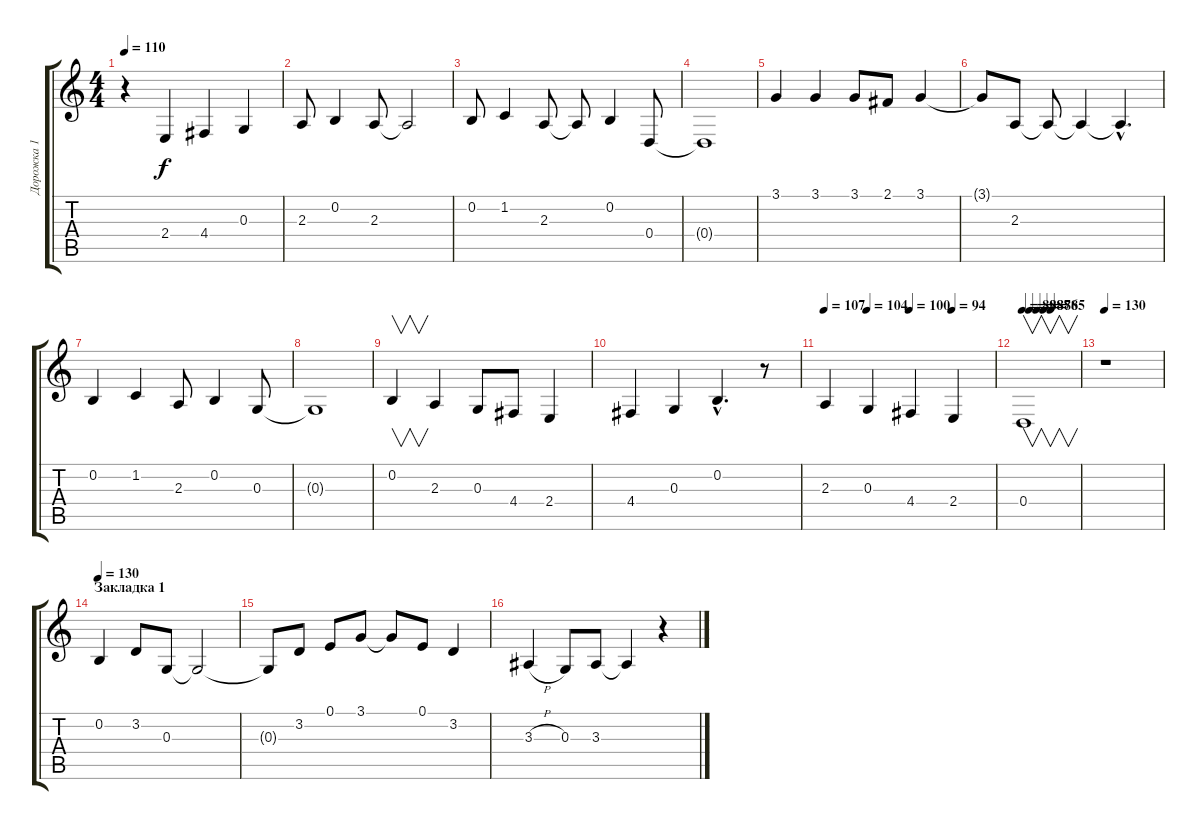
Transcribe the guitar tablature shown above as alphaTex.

\track ("Дорожка 1" "Дорожка 1") {instrument voiceoohs}
\staff {score tabs}
\tuning (E4 B3 G3 D3 A2 E2) {hide}
\ts (4 4)
\tempo 110
\clef g2
\ks c
r.4{dy f instrument voiceoohs} 2.4.4 4.4.4 0.3.4 |
2.3.8 0.2.4 2.3.8 2.3{t}.2 |
0.2.8 1.2.4 2.3.8 2.3{t}.8 0.2.4 0.4.8 |
0.4{t}.1 |
3.1.4 3.1.4 3.1.8 2.1.8 3.1.4 |
3.1{t}.8 2.3.8 2.3{t}.8 2.3{t}.4 2.3{hac t}.4{d} |
0.2.4 1.2.4 2.3.8 0.2.4 0.3.8 |
0.3{t}.1 |
0.2.4{v} 2.3.4 0.3.8 4.4.8 2.4.4 |
4.4.4 0.3.4 0.2{hac}.4{d} r.8 |
\tempo 107
\tempo (104 0.25)
\tempo (100 0.5)
\tempo (94 0.75)
2.3.4 0.3.4 4.4.4 2.4.4 |
\tempo 90
\tempo 89
\tempo (88 0.125)
\tempo (87 0.25)
\tempo (86 0.375)
\tempo (85 0.5)
0.4.1{v} |
\tempo 130
r.1 |
\section ("" "Закладка 1")
\tempo 130
0.2.4 3.2.8 0.3.8 0.3{t}.2 |
0.3{t}.8 3.2.8 0.1.8 3.1.8 3.1{t}.8 0.1.8 3.2.4 |
3.3{h}.4 0.3.8 3.3.8 3.3{t}.4 r.4
